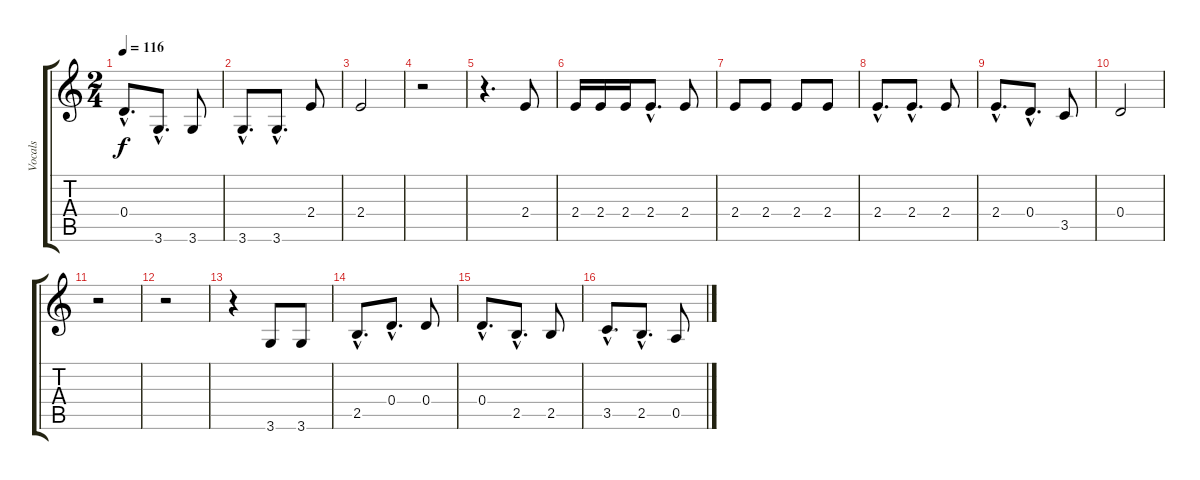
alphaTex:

\track ("Vocals" "Vocals") {instrument acousticguitarsteel}
\staff {score tabs}
\tuning (E4 B3 G3 D3 A2 E2) {hide}
\ts (2 4)
\tempo 116
\clef g2
\ks c
0.4{hac}.8{d dy f} 3.6{hac}.8{d} 3.6.8 |
3.6{hac}.8{d} 3.6{hac}.8{d} 2.4.8 |
2.4.2 |
r.2 |
r.4{d} 2.4.8 |
2.4.16 2.4.16 2.4.16 2.4{hac}.8{d} 2.4.8 |
2.4.8 2.4.8 2.4.8 2.4.8 |
2.4{hac}.8{d} 2.4{hac}.8{d} 2.4.8 |
2.4{hac}.8{d} 0.4{hac}.8{d} 3.5.8 |
0.4.2 |
r.2 |
r.2 |
r.4 3.6.8 3.6.8 |
2.5{hac}.8{d} 0.4{hac}.8{d} 0.4.8 |
0.4{hac}.8{d} 2.5{hac}.8{d} 2.5.8 |
3.5{hac}.8{d} 2.5{hac}.8{d} 0.5.8
